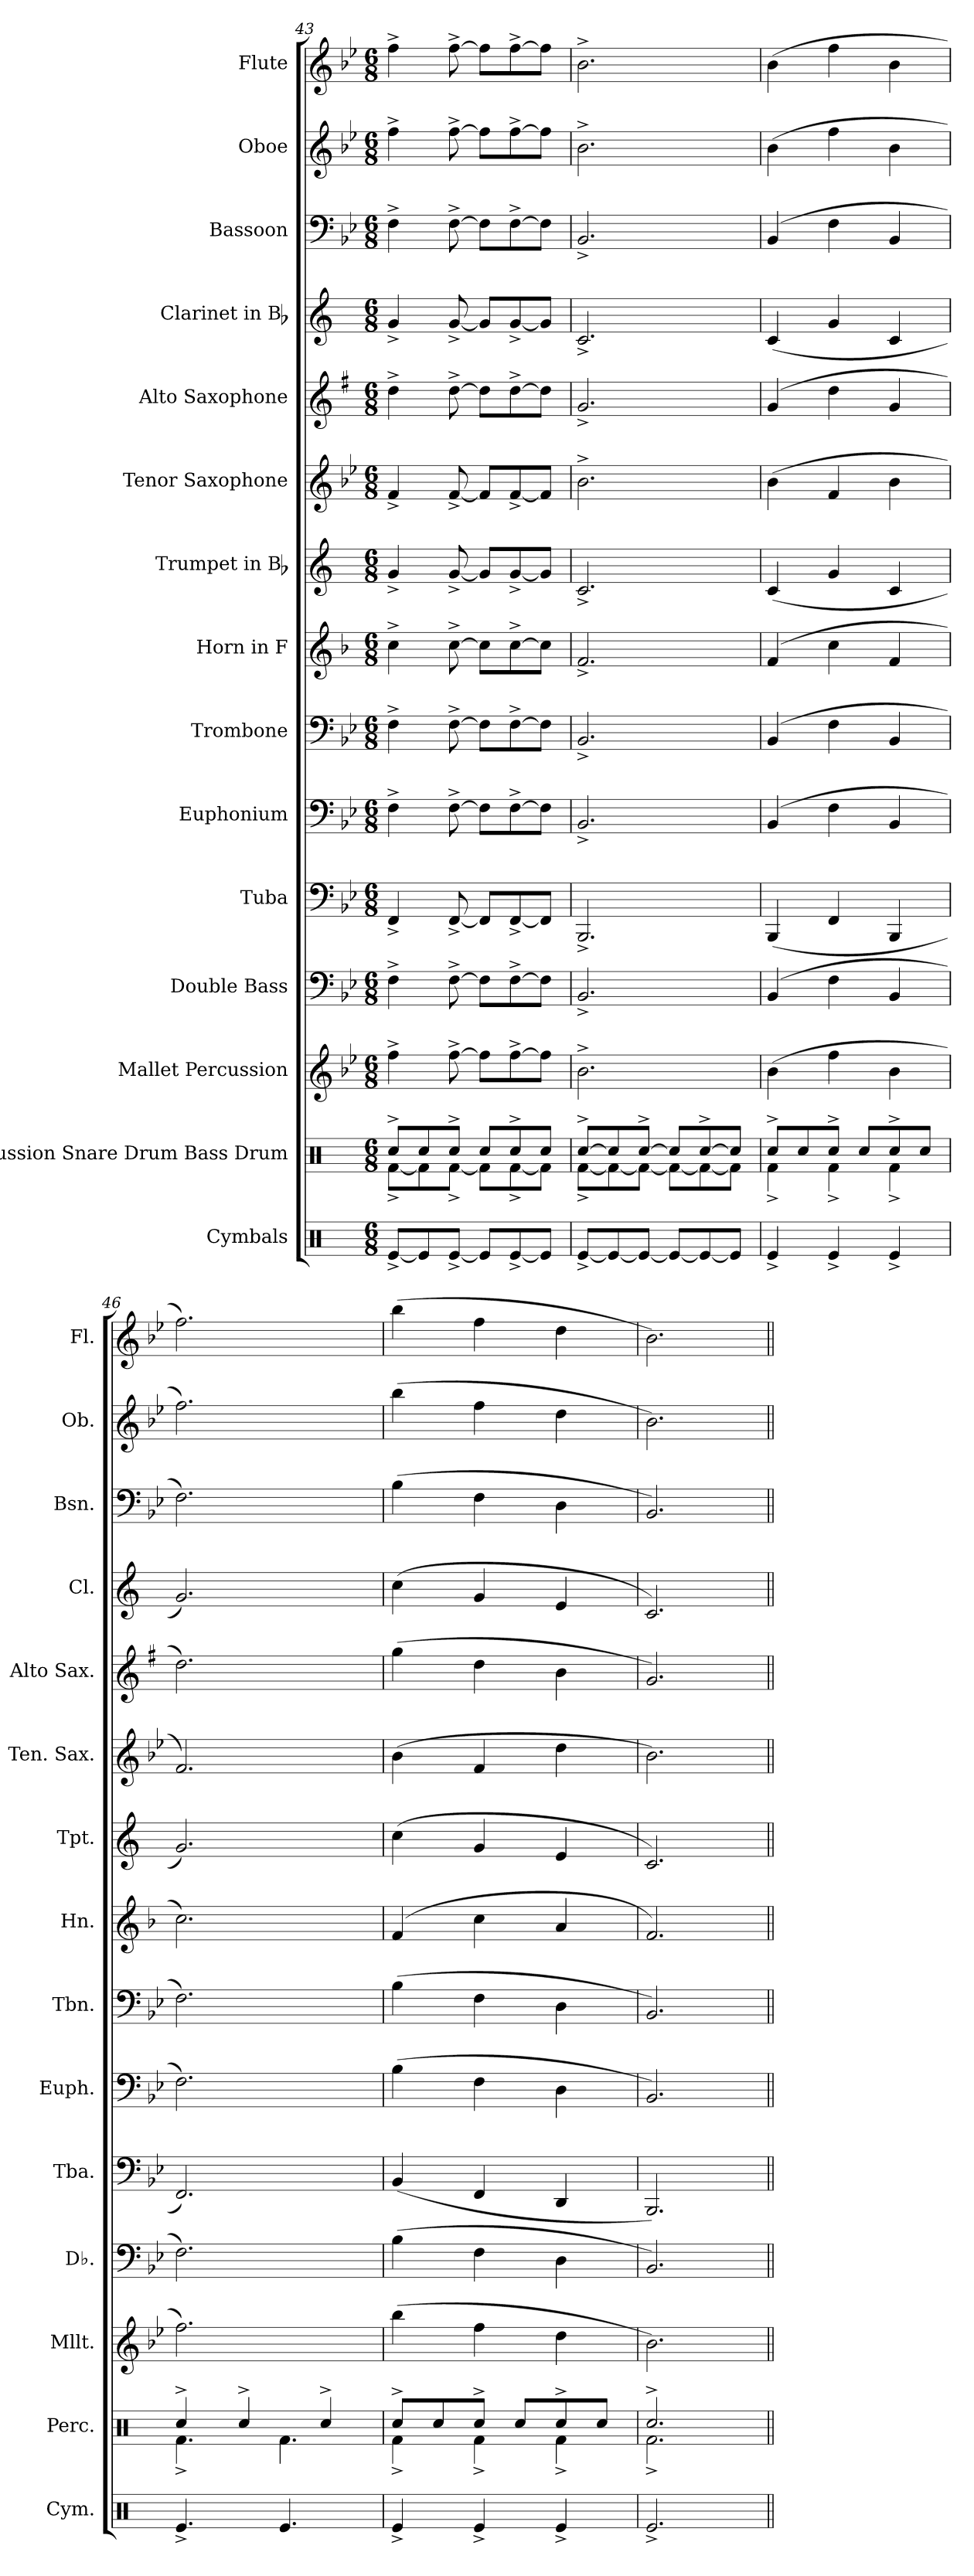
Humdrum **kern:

**kern	**kern	**kern	**kern	**kern	**kern	**kern	**kern	**kern	**kern	**kern	**kern	**kern	**kern	**kern
*part15	*part14	*part13	*part12	*part11	*part10	*part9	*part8	*part7	*part6	*part5	*part4	*part3	*part2	*part1
*staff15	*staff14	*staff13	*staff12	*staff11	*staff10	*staff9	*staff8	*staff7	*staff6	*staff5	*staff4	*staff3	*staff2	*staff1
*I"Cymbals	*I"Percussion Snare Drum Bass Drum	*I"Mallet Percussion	*I"Double Bass	*I"Tuba	*I"Euphonium	*I"Trombone	*I"Horn in F	*I"Trumpet in Bb	*I"Tenor Saxophone	*I"Alto Saxophone	*I"Clarinet in Bb	*I"Bassoon	*I"Oboe	*I"Flute
*I'Cym.	*I'Perc.	*I'Mllt.	*I'Db.	*I'Tba.	*I'Euph.	*I'Tbn.	*I'Hn.	*I'Tpt.	*I'Ten. Sax.	*I'Alto Sax.	*I'Cl.	*I'Bsn.	*I'Ob.	*I'Fl.
*clefX	*clefX	*clefG2	*clefF4	*clefF4	*clefF4	*clefF4	*clefG2	*clefG2	*clefG2	*clefG2	*clefG2	*clefF4	*clefG2	*clefG2
*	*	*ITrd-14c-24	*ITrd7c12	*	*	*	*ITrd4c7	*ITrd1c2	*ITrd8c14	*ITrd5c9	*ITrd1c2	*	*	*
*k[]	*k[]	*k[b-e-]	*k[b-e-]	*k[b-e-]	*k[b-e-]	*k[b-e-]	*k[b-e-]	*k[b-e-]	*k[b-e-]	*k[b-e-]	*k[b-e-]	*k[b-e-]	*k[b-e-]	*k[b-e-]
*C:	*C:	*B-:	*B-:	*B-:	*B-:	*B-:	*B-:	*B-:	*B-:	*B-:	*B-:	*B-:	*B-:	*B-:
*M6/8	*M6/8	*M6/8	*M6/8	*M6/8	*M6/8	*M6/8	*M6/8	*M6/8	*M6/8	*M6/8	*M6/8	*M6/8	*M6/8	*M6/8
=43	=43	=43	=43	=43	=43	=43	=43	=43	=43	=43	=43	=43	=43	=43
*	*^	*	*	*	*	*	*	*	*	*	*	*	*	*
[<8Re^i/L	8Rcc^i/L	[<8Rf^i\L	4ffff^i\	4FF^i\	4FF^i/	4F^i\	4F^i\	4f^i\	4f^i/	4F^i/	4f^i\	4f^i/	4F^i\	4ff^i\	4ff^i\
8Rei/]	8Rcci/	8Rfi\]	.	.	.	.	.	.	.	.	.	.	.	.	.
[<8Re^i/J	8Rcc^i/J	[<8Rf^i\J	[>8ffff^i\	[>8FF^i\	[<8FF^i/	[>8F^i\	[>8F^i\	[>8f^i\	[<8f^i/	[<8F^i/	[>8f^i\	[<8f^i/	[>8F^i\	[>8ff^i\	[>8ff^i\
8Rei/L]	8Rcci/L	8Rfi\L]	8ffffi\L]	8FFi\L]	8FFi/L]	8Fi\L]	8Fi\L]	8fi\L]	8fi/L]	8Fi/L]	8fi\L]	8fi/L]	8Fi\L]	8ffi\L]	8ffi\L]
[<8Re^i/	8Rcc^i/	[<8Rf^i\	[>8ffff^i\	[>8FF^i\	[<8FF^i/	[>8F^i\	[>8F^i\	[>8f^i\	[<8f^i/	[<8F^i/	[>8f^i\	[<8f^i/	[>8F^i\	[>8ff^i\	[>8ff^i\
8Rei/J]	8Rcci/J	8Rfi\J]	8ffffi\J]	8FFi\J]	8FFi/J]	8Fi\J]	8Fi\J]	8fi\J]	8fi/J]	8Fi/J]	8fi\J]	8fi/J]	8Fi\J]	8ffi\J]	8ffi\J]
=44	=44	=44	=44	=44	=44	=44	=44	=44	=44	=44	=44	=44	=44	=44	=44
[<8Re^i/L	[>8Rcc^i/L	[<8Rf^i\L	2.bbb-^i\	2.BBB-^i/	2.BBB-^i/	2.BB-^i/	2.BB-^i/	2.B-^i/	2.B-^i/	2.B-^i\	2.B-^i/	2.B-^i/	2.BB-^i/	2.b-^i\	2.b-^i\
8Rei/_<	8Rcci/]	8Rfi\_<	.	.	.	.	.	.	.	.	.	.	.	.	.
8Rei/J_<	[>8Rcc^i/J	8Rfi\J_<	.	.	.	.	.	.	.	.	.	.	.	.	.
8Rei/L_<	8Rcci/L]	8Rfi\L_<	.	.	.	.	.	.	.	.	.	.	.	.	.
8Rei/_<	[>8Rcc^i/	8Rfi\_<	.	.	.	.	.	.	.	.	.	.	.	.	.
8Rei/J]	8Rcci/J]	8Rfi\J]	.	.	.	.	.	.	.	.	.	.	.	.	.
=45	=45	=45	=45	=45	=45	=45	=45	=45	=45	=45	=45	=45	=45	=45	=45
4Re^i/	8Rcc^i/L	4Rf^i\	(4bbb-i\	(4BBB-i/	(4BBB-i/	(4BB-i/	(4BB-i/	(4B-i/	(4B-i/	(4B-i\	(4B-i/	(4B-i/	(4BB-i/	(4b-i\	(4b-i\
.	8Rcci/	.	.	.	.	.	.	.	.	.	.	.	.	.	.
4Re^i/	8Rcc^i/J	4Rf^i\	4ffffi\	4FFi\	4FFi/	4Fi\	4Fi\	4fi\	4fi/	4Fi/	4fi\	4fi/	4Fi\	4ffi\	4ffi\
.	8Rcci/L	.	.	.	.	.	.	.	.	.	.	.	.	.	.
4Re^i/	8Rcc^i/	4Rf^i\	4bbb-i\	4BBB-i/	4BBB-i/	4BB-i/	4BB-i/	4B-i/	4B-i/	4B-i\	4B-i/	4B-i/	4BB-i/	4b-i\	4b-i\
.	8Rcci/J	.	.	.	.	.	.	.	.	.	.	.	.	.	.
=46	=46	=46	=46	=46	=46	=46	=46	=46	=46	=46	=46	=46	=46	=46	=46
4.Re^i/	4Rcc^i/	4.Rf^i\	2.ffffi\)	2.FFi\)	2.FFi/)	2.Fi\)	2.Fi\)	2.fi\)	2.fi/)	2.Fi/)	2.fi\)	2.fi/)	2.Fi\)	2.ffi\)	2.ffi\)
.	4Rcc^i/	.	.	.	.	.	.	.	.	.	.	.	.	.	.
4.Rei/	.	4.Rfi\	.	.	.	.	.	.	.	.	.	.	.	.	.
.	4Rcc^i/	.	.	.	.	.	.	.	.	.	.	.	.	.	.
=47	=47	=47	=47	=47	=47	=47	=47	=47	=47	=47	=47	=47	=47	=47	=47
4Re^i/	8Rcc^i/L	4Rf^i\	(4bbbb-i\	(4BB-i\	(4BB-i/	(4B-i\	(4B-i\	(4B-i/	(4b-i\	(4B-i\	(4b-i\	(4b-i\	(4B-i\	(4bb-i\	(4bb-i\
.	8Rcci/	.	.	.	.	.	.	.	.	.	.	.	.	.	.
4Re^i/	8Rcc^i/J	4Rf^i\	4ffffi\	4FFi\	4FFi/	4Fi\	4Fi\	4fi\	4fi/	4Fi/	4fi\	4fi/	4Fi\	4ffi\	4ffi\
.	8Rcci/L	.	.	.	.	.	.	.	.	.	.	.	.	.	.
4Re^i/	8Rcc^i/	4Rf^i\	4ddddi\	4DDi\	4DDi/	4Di\	4Di\	4di/	4di/	4di\	4di\	4di/	4Di\	4ddi\	4ddi\
.	8Rcci/J	.	.	.	.	.	.	.	.	.	.	.	.	.	.
=48	=48	=48	=48	=48	=48	=48	=48	=48	=48	=48	=48	=48	=48	=48	=48
2.Re^i/	2.Rcc^i/	2.Rf^i\	2.bbb-i\)	2.BBB-i/)	2.BBB-i/)	2.BB-i/)	2.BB-i/)	2.B-i/)	2.B-i/)	2.B-i\)	2.B-i/)	2.B-i/)	2.BB-i/)	2.b-i\)	2.b-i\)
*	*v	*v	*	*	*	*	*	*	*	*	*	*	*	*	*
=||	=||	=||	=||	=||	=||	=||	=||	=||	=||	=||	=||	=||	=||	=||
*-	*-	*-	*-	*-	*-	*-	*-	*-	*-	*-	*-	*-	*-	*-
